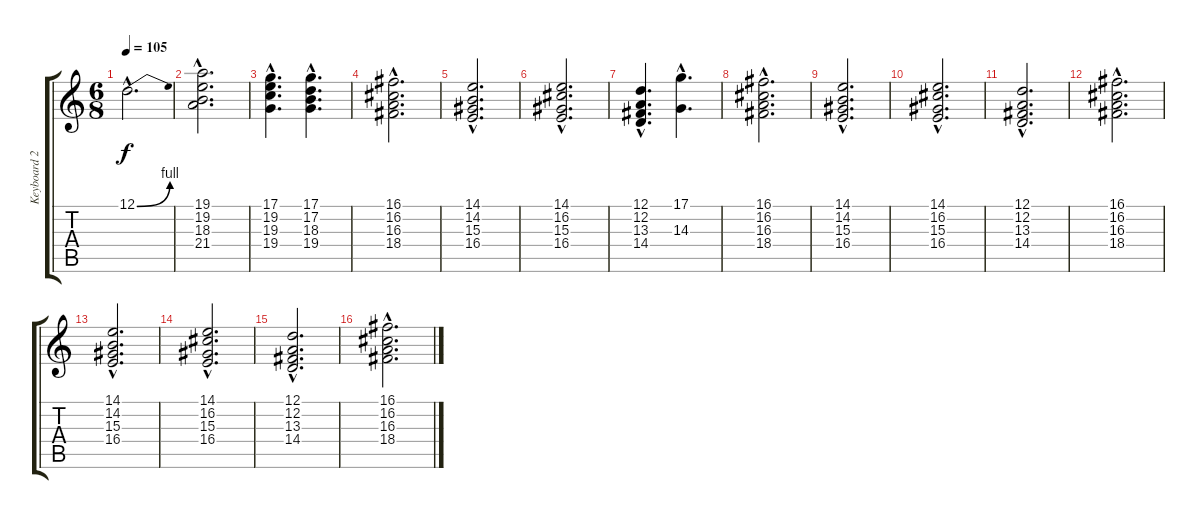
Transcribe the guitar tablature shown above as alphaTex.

\track ("Keyboard 2" "Keyboard 2") {instrument lead2sawtooth}
\staff {score tabs}
\tuning (D4 A3 F3 C3 G2 D2) {hide}
\ts (6 8)
\tempo 105
\clef g2
\ks c
12.1{be (bend 0 0 60 4) hac}.2{d dy f} |
(19.1{hac} 19.2{hac} 18.3{hac} 21.4{hac}).2{d instrument stringensemble1} |
(17.1{hac} 19.2{hac} 19.3{hac} 19.4{hac}).4{d} (17.1{hac} 17.2{hac} 18.3{hac} 19.4{hac}).4{d} |
(16.1{hac} 16.2{hac} 16.3{hac} 18.4{hac}).2{d instrument churchorgan} |
(14.1{hac} 14.2{hac} 15.3{hac} 16.4{hac}).2{d} |
(14.1{hac} 16.2{hac} 15.3{hac} 16.4{hac}).2{d} |
(12.1{hac} 12.2{hac} 13.3{hac} 14.4{hac}).4{d} (17.1{hac} 14.3{hac}).4{d} |
(16.1{hac} 16.2{hac} 16.3{hac} 18.4{hac}).2{d instrument churchorgan} |
(14.1{hac} 14.2{hac} 15.3{hac} 16.4{hac}).2{d} |
(14.1{hac} 16.2{hac} 15.3{hac} 16.4{hac}).2{d} |
(12.1{hac} 12.2{hac} 13.3{hac} 14.4{hac}).2{d} |
(16.1{hac} 16.2{hac} 16.3{hac} 18.4{hac}).2{d instrument churchorgan} |
(14.1{hac} 14.2{hac} 15.3{hac} 16.4{hac}).2{d} |
(14.1{hac} 16.2{hac} 15.3{hac} 16.4{hac}).2{d} |
(12.1{hac} 12.2{hac} 13.3{hac} 14.4{hac}).2{d} |
(16.1{hac} 16.2{hac} 16.3{hac} 18.4{hac}).2{d instrument churchorgan}
